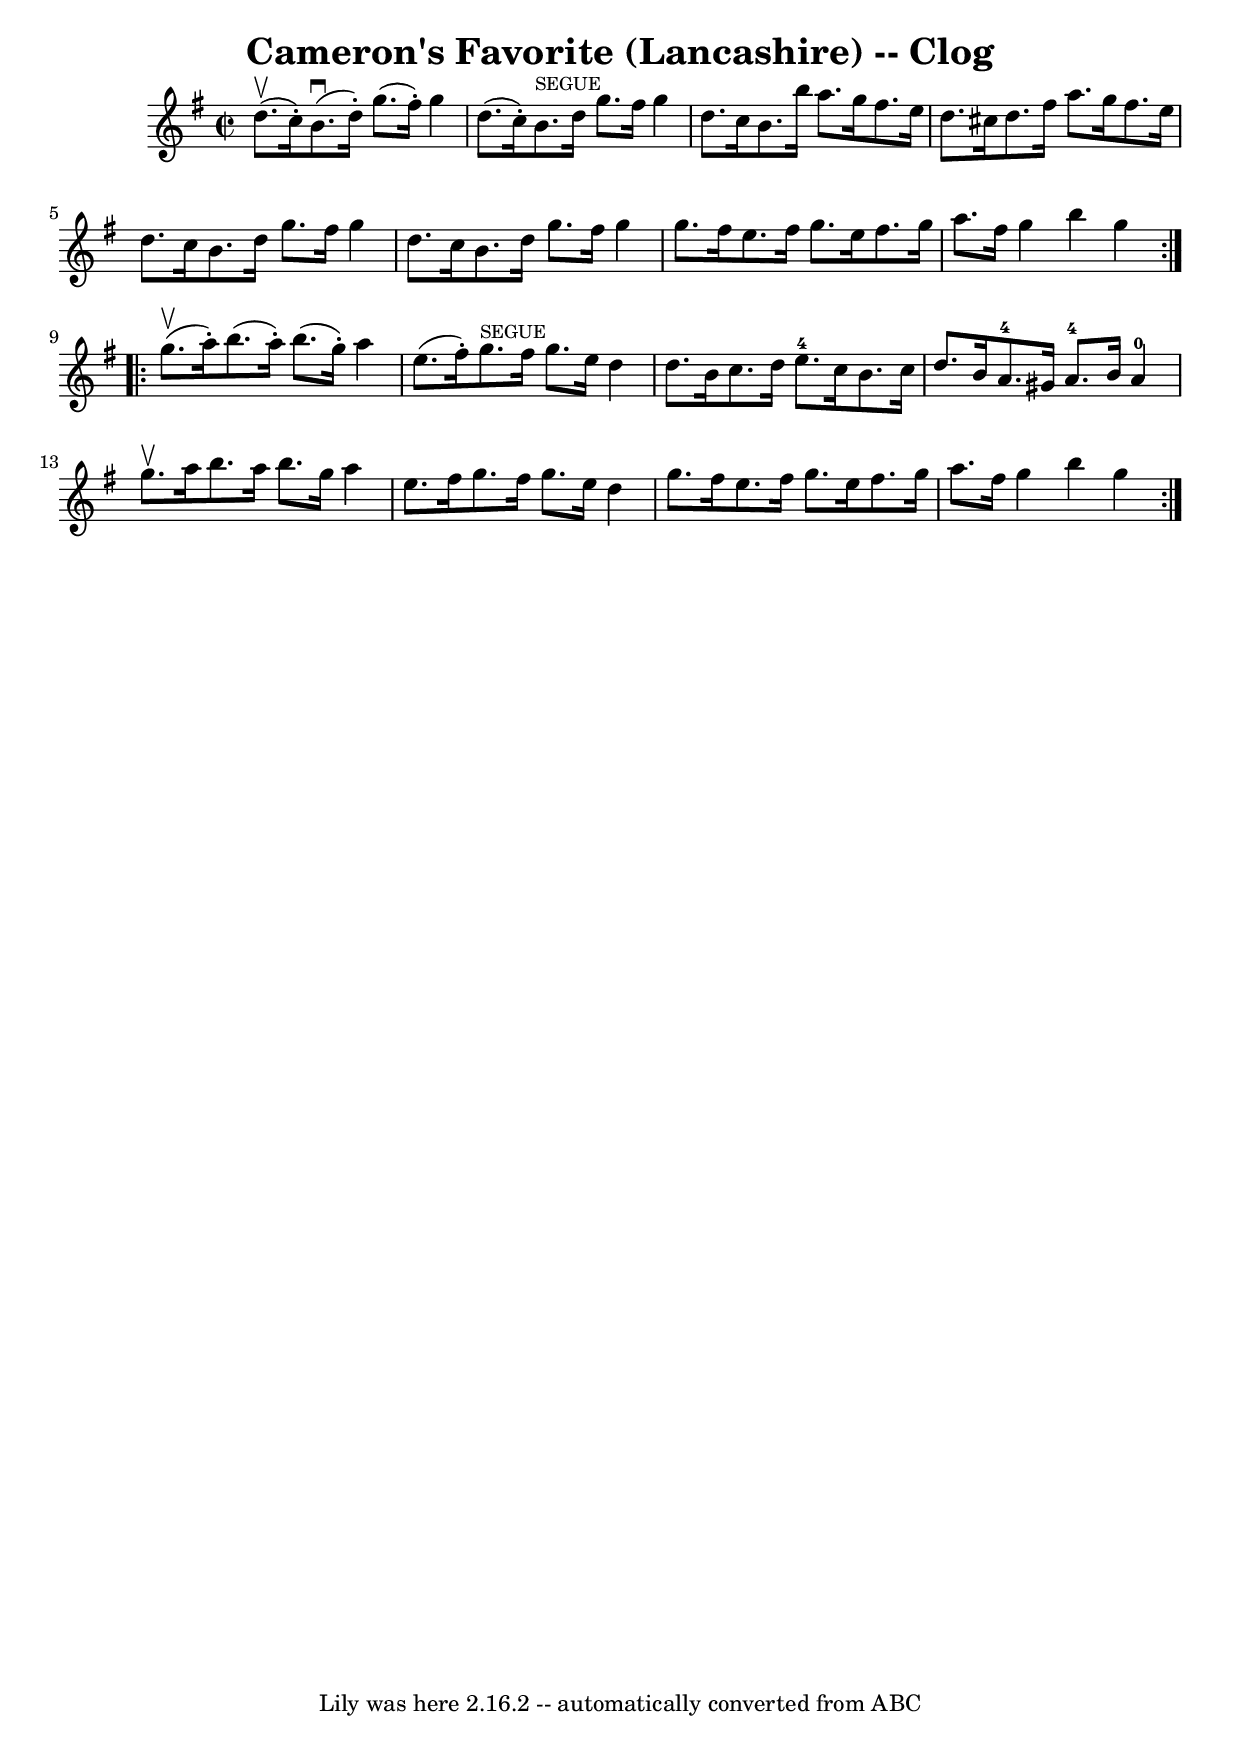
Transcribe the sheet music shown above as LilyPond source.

\version "2.16.2"
\include "Mammoth.ily"
\header {
  %% book = "Ryan's Mammoth Collection"
 crossRefNumber = "1"
 footnotes = "\\\\160 954"
  origin = "SCOTCH"
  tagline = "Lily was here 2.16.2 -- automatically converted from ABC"
  title = "Cameron's Favorite (Lancashire) -- Clog"

}
voicedefault =  {



  \repeat volta 2 {

    \override Staff.TimeSignature #'style = #'C
    \time 2/2 
    \key g \major d''8.^\upbow(c''16-.)  |
 b'8.^\downbow(d''16-.) g''8. (fs''16-.) g''4 d''8. (c''16-.)   |
 b'8.^\segue d''16 g''8. fs''16 g''4 d''8. c''16     |
 b'8. b''16 a''8. g''16 fs''8. e''16 d''8. cs''16     |
 d''8. fs''16 a''8. g''16 fs''8. e''16 d''8. c''16     |
 b'8. d''16 g''8. fs''16 g''4 d''8. c''16     |
 b'8. d''16 g''8. fs''16 g''4 g''8. fs''16     |
 e''8. fs''16 g''8. e''16 fs''8. g''16 a''8. fs''16     |
 g''4 b''4 g''4  
  }     

  \repeat volta 2 { g''8.^\upbow(a''16-.)  |
 b''8. (a''16-.) b''8. (g''16-.) a''4 e''8. (fs''16-.)   |
 g''8.^\segue fs''16 g''8. e''16 d''4 d''8. b'16     |
 c''8. d''16 e''8.-4 c''16 b'8. c''16 d''8. b'16      |
 a'8.-4 gs'16 a'8.-4 b'16 a'4-0 g''8.^\upbow a''16    |
 b''8. a''16 b''8. g''16 a''4 e''8. fs''16     |
 g''8. fs''16 g''8. e''16 d''4 g''8. fs''16     |
 e''8. fs''16 g''8. e''16 fs''8. g''16 a''8. fs''16     |
 g''4 b''4 g''4  
  }   

}

\score{
  <<

    \context Staff="default"
    {
      \voicedefault 
      
    }

  >>
  \layout {
    
  }
  \midi {
  }

}
